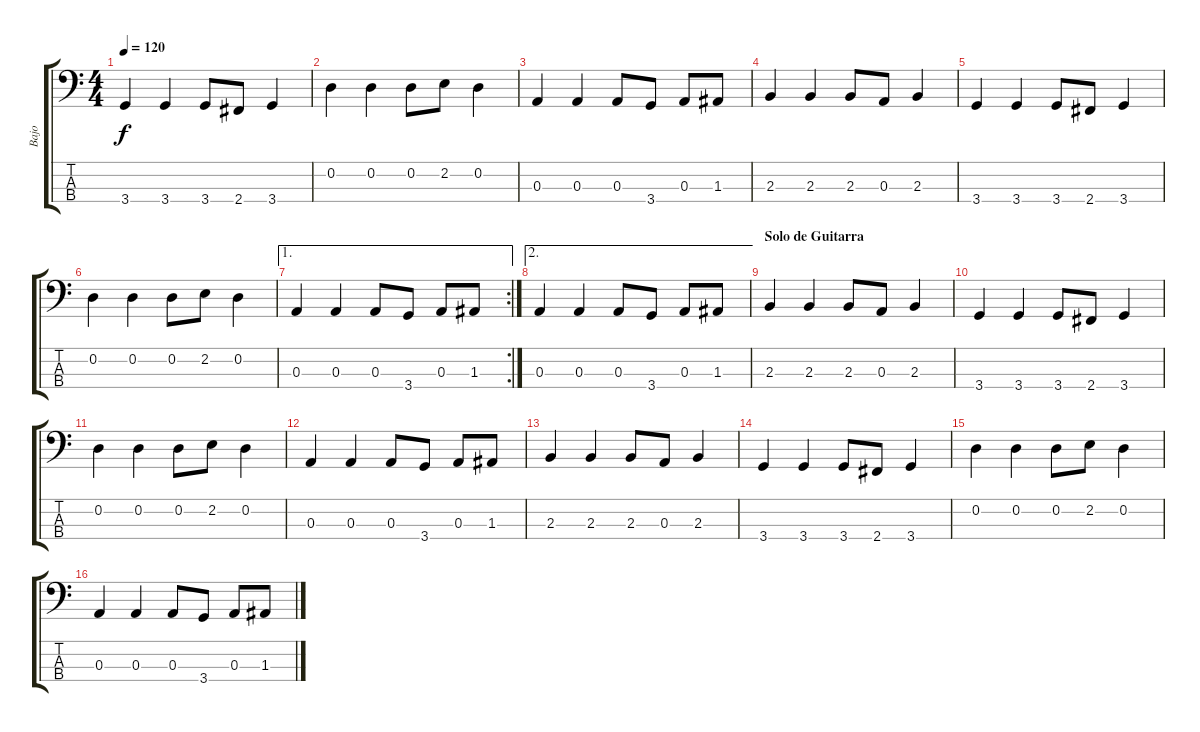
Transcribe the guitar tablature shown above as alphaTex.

\track ("Bajo" "Bajo") {instrument electricbassfinger}
\staff {score tabs}
\tuning (G2 D2 A1 E1) {hide}
\ts (4 4)
\tempo 120
\clef f4
\ks c
3.4.4{dy f} 3.4.4 3.4.8 2.4.8 3.4.4 |
0.2.4 0.2.4 0.2.8 2.2.8 0.2.4 |
0.3.4 0.3.4 0.3.8 3.4.8 0.3.8 1.3.8 |
2.3.4 2.3.4 2.3.8 0.3.8 2.3.4 |
3.4.4 3.4.4 3.4.8 2.4.8 3.4.4 |
0.2.4 0.2.4 0.2.8 2.2.8 0.2.4 |
\ae 1
\rc 2
0.3.4 0.3.4 0.3.8 3.4.8 0.3.8 1.3.8 |
\ae 2
0.3.4 0.3.4 0.3.8 3.4.8 0.3.8 1.3.8 |
\section ("" "Solo de Guitarra")
2.3.4 2.3.4 2.3.8 0.3.8 2.3.4 |
3.4.4 3.4.4 3.4.8 2.4.8 3.4.4 |
0.2.4 0.2.4 0.2.8 2.2.8 0.2.4 |
0.3.4 0.3.4 0.3.8 3.4.8 0.3.8 1.3.8 |
2.3.4 2.3.4 2.3.8 0.3.8 2.3.4 |
3.4.4 3.4.4 3.4.8 2.4.8 3.4.4 |
0.2.4 0.2.4 0.2.8 2.2.8 0.2.4 |
0.3.4 0.3.4 0.3.8 3.4.8 0.3.8 1.3.8
